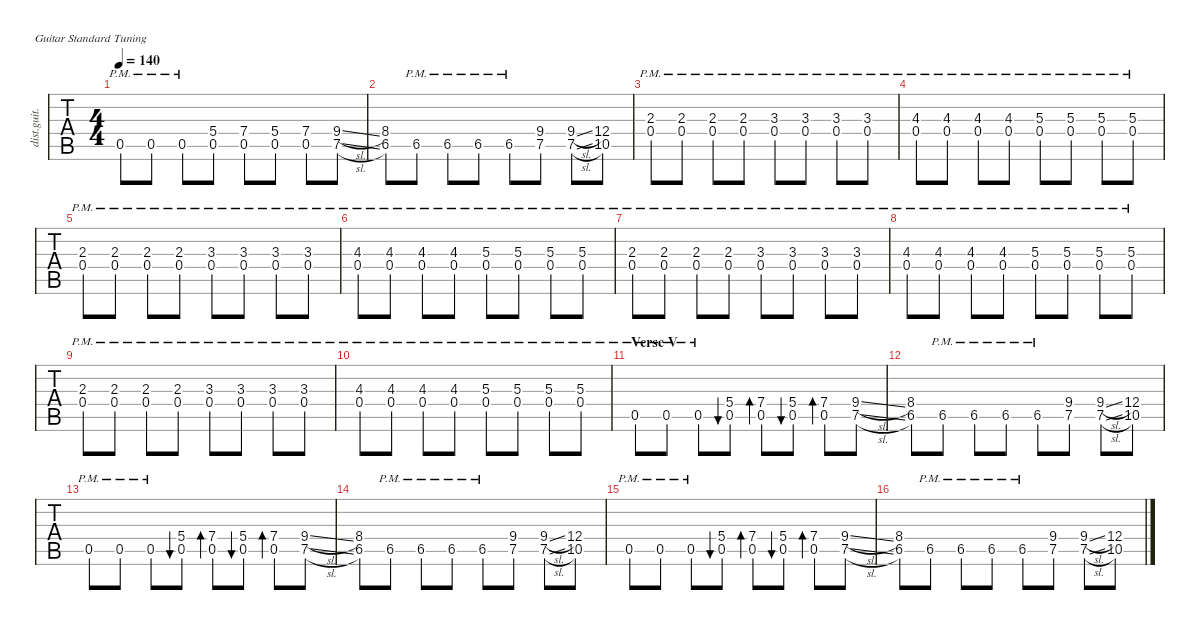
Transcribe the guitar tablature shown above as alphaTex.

\defaultSystemsLayout 4
\hideDynamics
\bracketExtendMode nobrackets
\otherSystemsTrackNameOrientation horizontal
\track ("Rhythm Guitar 2" "dist.guit.") {multiBarRest instrument distortionguitar}
\staff {tabs}
\tuning (E4 B3 G3 D3 A2 E2)
\ts (4 4)
\tempo 140
\clef g2
\ks c
0.5{pm}.8{dy mf} 0.5{pm}.8 0.5{pm}.8 (5.4 0.5).8 (7.4 0.5).8 (5.4 0.5).8 (7.4 0.5).8 (7.5{sl} 9.4{sl}).8 |
(6.5{acc #} 8.4{acc #}).8 6.5{pm acc #}.8 6.5{pm acc #}.8 6.5{pm acc #}.8 6.5{pm acc #}.8 (7.5 9.4).8 (7.5{sl} 9.4{sl}).8 (10.5 12.4).8 |
(0.4{pm} 2.3{pm}).8 (0.4{pm} 2.3{pm}).8 (0.4{pm} 2.3{pm}).8 (0.4{pm} 2.3{pm}).8 (0.4{pm} 3.3{pm acc #}).8 (0.4{pm} 3.3{pm acc #}).8 (0.4{pm} 3.3{pm acc #}).8 (0.4{pm} 3.3{pm acc #}).8 |
(0.4{pm} 4.3{pm}).8 (0.4{pm} 4.3{pm}).8 (0.4{pm} 4.3{pm}).8 (0.4{pm} 4.3{pm}).8 (0.4{pm} 5.3{pm}).8 (0.4{pm} 5.3{pm}).8 (0.4{pm} 5.3{pm}).8 (0.4{pm} 5.3{pm}).8 |
(0.4{pm} 2.3{pm}).8 (0.4{pm} 2.3{pm}).8 (0.4{pm} 2.3{pm}).8 (0.4{pm} 2.3{pm}).8 (0.4{pm} 3.3{pm acc #}).8 (0.4{pm} 3.3{pm acc #}).8 (0.4{pm} 3.3{pm acc #}).8 (0.4{pm} 3.3{pm acc #}).8 |
(0.4{pm} 4.3{pm}).8 (0.4{pm} 4.3{pm}).8 (0.4{pm} 4.3{pm}).8 (0.4{pm} 4.3{pm}).8 (0.4{pm} 5.3{pm}).8 (0.4{pm} 5.3{pm}).8 (0.4{pm} 5.3{pm}).8 (0.4{pm} 5.3{pm}).8 |
(0.4{pm} 2.3{pm}).8 (0.4{pm} 2.3{pm}).8 (0.4{pm} 2.3{pm}).8 (0.4{pm} 2.3{pm}).8 (0.4{pm} 3.3{pm acc #}).8 (0.4{pm} 3.3{pm acc #}).8 (0.4{pm} 3.3{pm acc #}).8 (0.4{pm} 3.3{pm acc #}).8 |
(0.4{pm} 4.3{pm}).8 (0.4{pm} 4.3{pm}).8 (0.4{pm} 4.3{pm}).8 (0.4{pm} 4.3{pm}).8 (0.4{pm} 5.3{pm}).8 (0.4{pm} 5.3{pm}).8 (0.4{pm} 5.3{pm}).8 (0.4{pm} 5.3{pm}).8 |
(0.4{pm} 2.3{pm}).8 (0.4{pm} 2.3{pm}).8 (0.4{pm} 2.3{pm}).8 (0.4{pm} 2.3{pm}).8 (0.4{pm} 3.3{pm acc #}).8 (0.4{pm} 3.3{pm acc #}).8 (0.4{pm} 3.3{pm acc #}).8 (0.4{pm} 3.3{pm acc #}).8 |
(0.4{pm} 4.3{pm}).8 (0.4{pm} 4.3{pm}).8 (0.4{pm} 4.3{pm}).8 (0.4{pm} 4.3{pm}).8 (0.4{pm} 5.3{pm}).8 (0.4{pm} 5.3{pm}).8 (0.4{pm} 5.3{pm}).8 (0.4{pm} 5.3{pm}).8 |
\section ("" "Verse V")
0.5{pm}.8 0.5{pm}.8 0.5{pm}.8 (5.4 0.5).8{bu 30} (7.4 0.5).8{bd 30} (5.4 0.5).8{bu 30} (7.4 0.5).8{bd 30} (7.5{sl} 9.4{sl}).8 |
(6.5{acc #} 8.4{acc #}).8 6.5{pm acc #}.8 6.5{pm acc #}.8 6.5{pm acc #}.8 6.5{pm acc #}.8 (7.5 9.4).8 (7.5{sl} 9.4{sl}).8 (10.5 12.4).8 |
0.5{pm}.8 0.5{pm}.8 0.5{pm}.8 (5.4 0.5).8{bu 30} (7.4 0.5).8{bd 30} (5.4 0.5).8{bu 30} (7.4 0.5).8{bd 30} (7.5{sl} 9.4{sl}).8 |
(6.5{acc #} 8.4{acc #}).8 6.5{pm acc #}.8 6.5{pm acc #}.8 6.5{pm acc #}.8 6.5{pm acc #}.8 (7.5 9.4).8 (7.5{sl} 9.4{sl}).8 (10.5 12.4).8 |
0.5{pm}.8 0.5{pm}.8 0.5{pm}.8 (5.4 0.5).8{bu 30} (7.4 0.5).8{bd 30} (5.4 0.5).8{bu 30} (7.4 0.5).8{bd 30} (7.5{sl} 9.4{sl}).8 |
(6.5{acc #} 8.4{acc #}).8 6.5{pm acc #}.8 6.5{pm acc #}.8 6.5{pm acc #}.8 6.5{pm acc #}.8 (7.5 9.4).8 (7.5{sl} 9.4{sl}).8 (10.5 12.4).8
